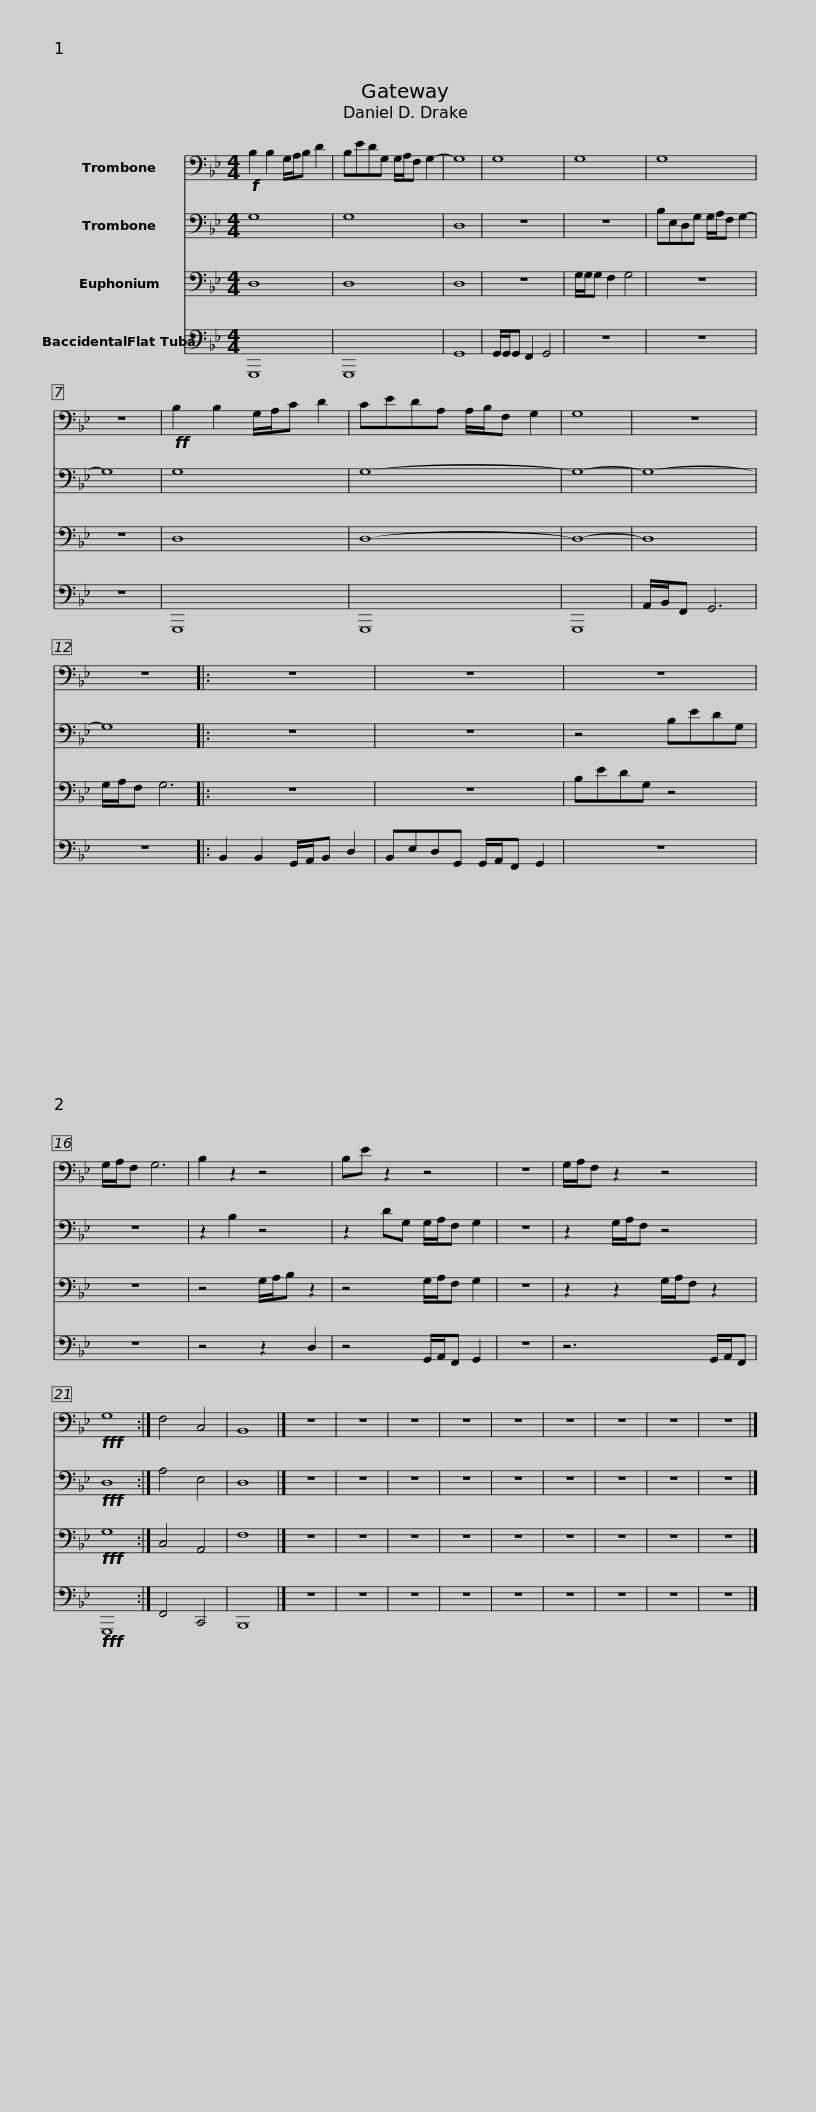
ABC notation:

X:1
%%score 1 2 3 4
L:1/8
M:4/4
I:linebreak $
K:Bb
V:1 bass
V:2 bass
V:3 bass
V:4 bass
V:1
!f! B,2 B,2 G,/A,/B, D2 | B,EDG, G,/A,/F, G,2- | G,8 | G,8 | G,8 | %5
 G,8 |$ z8 |!ff! B,2 B,2 G,/A,/C D2 | CEDA, A,/B,/F, G,2 | G,8 | %10
 z8 | z8 |: z8 |$ z8 | z8 | %15
 G,/A,/F, G,6 | B,2 z2 z4 | B,E z2 z4 | z8 |$ G,/A,/F, z2 z4 | %20
!fff! G,8 :| F,4 C,4 | B,,8 |] z8 | z8 | %25
 z8 | z8 | z8 | z8 | z8 | %30
 z8 | z8 |] %32
V:2
 G,8 | G,8 | D,8 | z8 | z8 | %5
 B,E,D,G, G,/A,/F, G,2- |$ G,8 | G,8 | G,8- | G,8- | %10
 G,8- | G,8 |: z8 |$ z8 | z4 B,EDG, | %15
 z8 | z2 B,2 z4 | z2 DG, G,/A,/F, G,2 | z8 |$ z2 G,/A,/F, z4 | %20
!fff! D,8 :| A,4 E,4 | D,8 |] z8 | z8 | %25
 z8 | z8 | z8 | z8 | z8 | %30
 z8 | z8 |] %32
V:3
 D,8 | D,8 | D,8 | z8 | G,/G,/G, F,2 G,4 | %5
 z8 |$ z8 | D,8 | D,8- | D,8- | %10
 D,8 | G,/A,/F, G,6 |: z8 |$ z8 | B,EDG, z4 | %15
 z8 | z4 G,/A,/B, z2 | z4 G,/A,/F, G,2 | z8 |$ z2 z2 G,/A,/F, z2 | %20
!fff! G,8 :| C,4 A,,4 | F,8 |] z8 | z8 | %25
 z8 | z8 | z8 | z8 | z8 | %30
 z8 | z8 |] %32
V:4
 G,,,8 | G,,,8 | G,,8 | G,,/G,,/G,, F,,2 G,,4 | z8 | %5
 z8 |$ z8 | G,,,8 | G,,,8 | G,,,8 | %10
 A,,/B,,/F,, G,,6 | z8 |: B,,2 B,,2 G,,/A,,/B,, D,2 |$ B,,E,D,G,, G,,/A,,/F,, G,,2 | z8 | %15
 z8 | z4 z2 D,2 | z4 G,,/A,,/F,, G,,2 | z8 |$ z6 G,,/A,,/F,, | %20
!fff! G,,,8 :| F,,4 C,,4 | B,,,8 |] z8 | z8 | %25
 z8 | z8 | z8 | z8 | z8 | %30
 z8 | z8 |] %32
